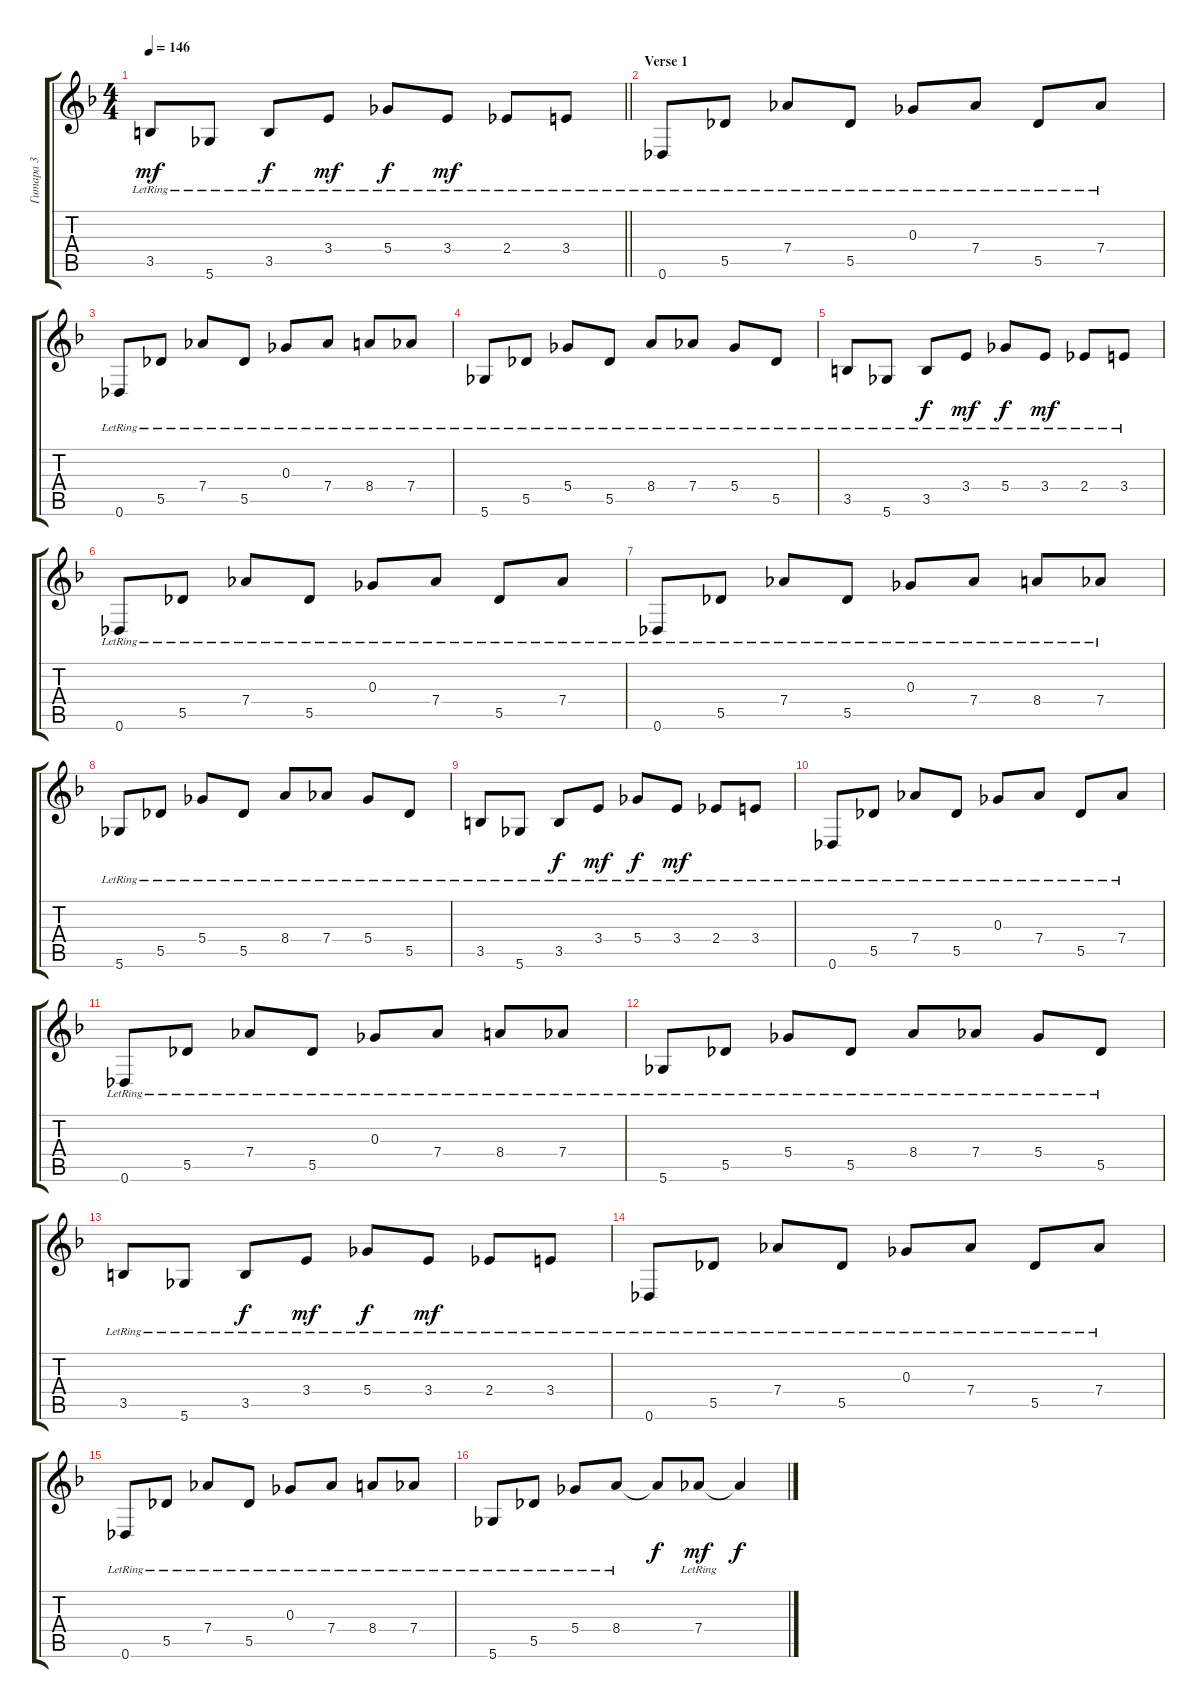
\track ("Гитара 3" "Гитара 3") {instrument distortionguitar}
\staff {score tabs}
\tuning (Eb4 Bb3 Gb3 Db3 Ab2 Db2) {hide}
\ts (4 4)
\tempo 146
\clef g2
\barLineRight lightlight
\ks dminor
3.5{lr}.8{dy mf} 5.6{lr}.8 3.5{lr}.8{dy f} 3.4{lr}.8{dy mf} 5.4{lr}.8{dy f} 3.4{lr}.8{dy mf} 2.4{lr}.8 3.4{lr}.8 |
\section ("" "Verse 1")
0.6{lr}.8 5.5{lr}.8 7.4{lr}.8 5.5{lr}.8 0.3{lr}.8 7.4{lr}.8 5.5{lr}.8 7.4{lr}.8 |
0.6{lr}.8 5.5{lr}.8 7.4{lr}.8 5.5{lr}.8 0.3{lr}.8 7.4{lr}.8 8.4{lr}.8 7.4{lr}.8 |
5.6{lr}.8 5.5{lr}.8 5.4{lr}.8 5.5{lr}.8 8.4{lr}.8 7.4{lr}.8 5.4{lr}.8 5.5{lr}.8 |
3.5{lr}.8 5.6{lr}.8 3.5{lr}.8{dy f} 3.4{lr}.8{dy mf} 5.4{lr}.8{dy f} 3.4{lr}.8{dy mf} 2.4{lr}.8 3.4{lr}.8 |
0.6{lr}.8 5.5{lr}.8 7.4{lr}.8 5.5{lr}.8 0.3{lr}.8 7.4{lr}.8 5.5{lr}.8 7.4{lr}.8 |
0.6{lr}.8 5.5{lr}.8 7.4{lr}.8 5.5{lr}.8 0.3{lr}.8 7.4{lr}.8 8.4{lr}.8 7.4{lr}.8 |
5.6{lr}.8 5.5{lr}.8 5.4{lr}.8 5.5{lr}.8 8.4{lr}.8 7.4{lr}.8 5.4{lr}.8 5.5{lr}.8 |
3.5{lr}.8 5.6{lr}.8 3.5{lr}.8{dy f} 3.4{lr}.8{dy mf} 5.4{lr}.8{dy f} 3.4{lr}.8{dy mf} 2.4{lr}.8 3.4{lr}.8 |
0.6{lr}.8 5.5{lr}.8 7.4{lr}.8 5.5{lr}.8 0.3{lr}.8 7.4{lr}.8 5.5{lr}.8 7.4{lr}.8 |
0.6{lr}.8 5.5{lr}.8 7.4{lr}.8 5.5{lr}.8 0.3{lr}.8 7.4{lr}.8 8.4{lr}.8 7.4{lr}.8 |
5.6{lr}.8 5.5{lr}.8 5.4{lr}.8 5.5{lr}.8 8.4{lr}.8 7.4{lr}.8 5.4{lr}.8 5.5{lr}.8 |
3.5{lr}.8 5.6{lr}.8 3.5{lr}.8{dy f} 3.4{lr}.8{dy mf} 5.4{lr}.8{dy f} 3.4{lr}.8{dy mf} 2.4{lr}.8 3.4{lr}.8 |
0.6{lr}.8 5.5{lr}.8 7.4{lr}.8 5.5{lr}.8 0.3{lr}.8 7.4{lr}.8 5.5{lr}.8 7.4{lr}.8 |
0.6{lr}.8 5.5{lr}.8 7.4{lr}.8 5.5{lr}.8 0.3{lr}.8 7.4{lr}.8 8.4{lr}.8 7.4{lr}.8 |
5.6{lr}.8 5.5{lr}.8 5.4{lr}.8 8.4{lr}.8 8.4{t}.8{dy f} 7.4{lr}.8{dy mf} 7.4{t}.4{dy f}
